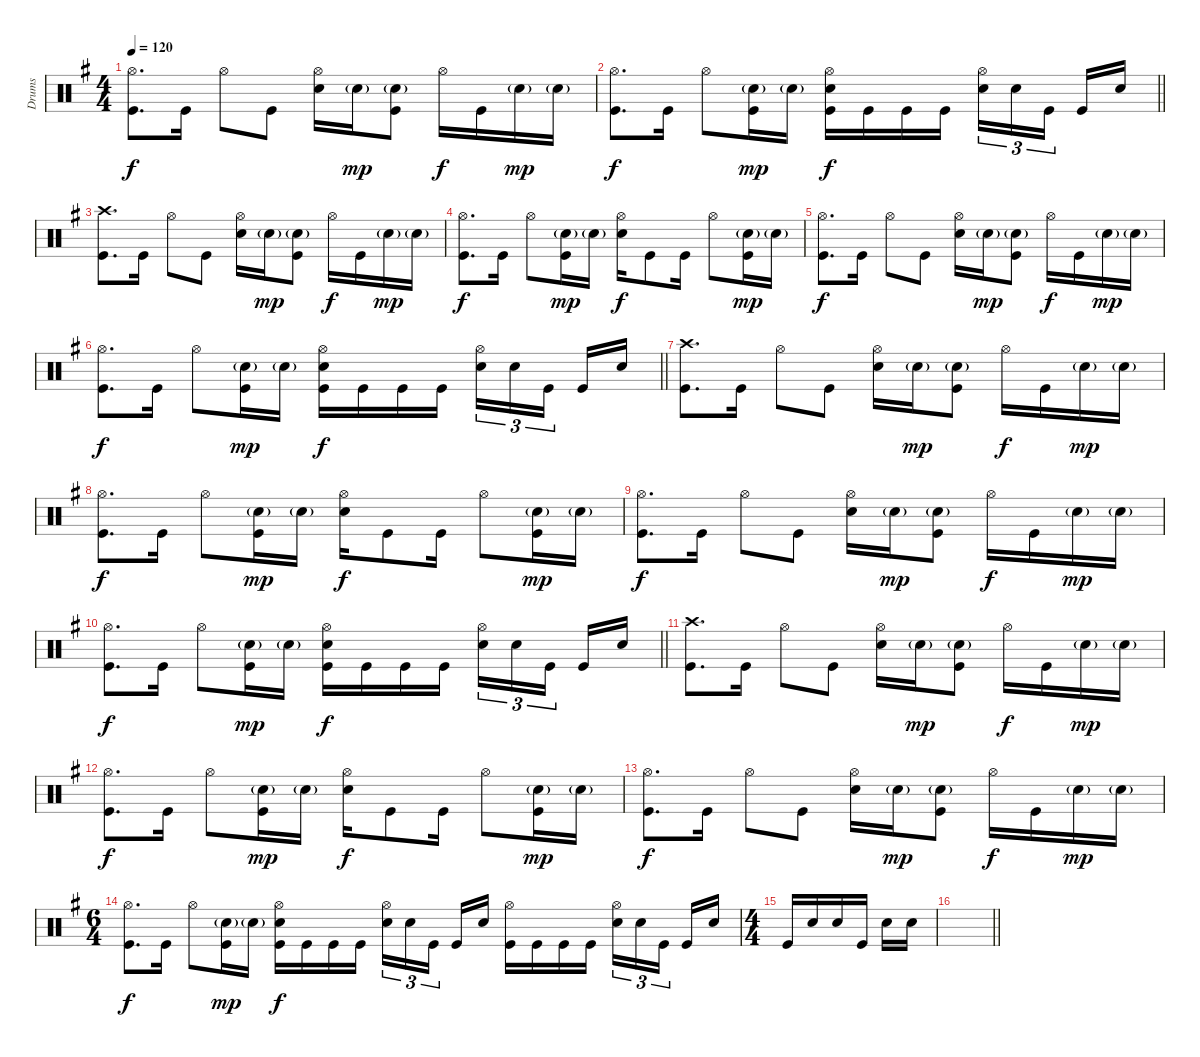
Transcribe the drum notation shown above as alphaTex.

\track ("Drums" "Drums") {instrument percussion}
\staff
\articulation defaults
\ts (4 4)
\tempo 120
\clef neutral
\ks eminor
("Hi-Hat (open)" "Kick (hit)").8{d dy f} "Kick (hit)".16 "Hi-Hat (open)".8 "Kick (hit)".8 ("Hi-Hat (open)" "Electric Snare (hit)").16 "Electric Snare (hit)"{g}.16{dy mp} ("Electric Snare (hit)"{g} "Kick (hit)").8 "Hi-Hat (open)".16{dy f} "Kick (hit)".16 "Electric Snare (hit)"{g}.16{dy mp} "Electric Snare (hit)"{g}.16 |
\barLineRight lightlight
("Hi-Hat (open)" "Kick (hit)").8{d dy f} "Kick (hit)".16 "Hi-Hat (open)".8 ("Electric Snare (hit)"{g} "Kick (hit)").16{dy mp} "Electric Snare (hit)"{g}.16 ("Hi-Hat (open)" "Electric Snare (hit)" "Kick (hit)").16{dy f} "Kick (hit)".16 "Kick (hit)".16 "Kick (hit)".16 ("Hi-Hat (open)" "Electric Snare (hit)").16{tu (3 2)} "Electric Snare (hit)".16{tu (3 2)} "Kick (hit)".16{tu (3 2) beam splitsecondary} "Kick (hit)".16 "Electric Snare (hit)".16 |
("Crash high (hit)" "Kick (hit)").8{d} "Kick (hit)".16 "Hi-Hat (open)".8 "Kick (hit)".8 ("Hi-Hat (open)" "Electric Snare (hit)").16 "Electric Snare (hit)"{g}.16{dy mp} ("Electric Snare (hit)"{g} "Kick (hit)").8 "Hi-Hat (open)".16{dy f} "Kick (hit)".16 "Electric Snare (hit)"{g}.16{dy mp} "Electric Snare (hit)"{g}.16 |
("Hi-Hat (open)" "Kick (hit)").8{d dy f} "Kick (hit)".16 "Hi-Hat (open)".8 ("Electric Snare (hit)"{g} "Kick (hit)").16{dy mp} "Electric Snare (hit)"{g}.16 ("Hi-Hat (open)" "Electric Snare (hit)").16{dy f} "Kick (hit)".8 "Kick (hit)".16 "Hi-Hat (open)".8 ("Electric Snare (hit)"{g} "Kick (hit)").16{dy mp} "Electric Snare (hit)"{g}.16 |
("Hi-Hat (open)" "Kick (hit)").8{d dy f} "Kick (hit)".16 "Hi-Hat (open)".8 "Kick (hit)".8 ("Hi-Hat (open)" "Electric Snare (hit)").16 "Electric Snare (hit)"{g}.16{dy mp} ("Electric Snare (hit)"{g} "Kick (hit)").8 "Hi-Hat (open)".16{dy f} "Kick (hit)".16 "Electric Snare (hit)"{g}.16{dy mp} "Electric Snare (hit)"{g}.16 |
\barLineRight lightlight
("Hi-Hat (open)" "Kick (hit)").8{d dy f} "Kick (hit)".16 "Hi-Hat (open)".8 ("Electric Snare (hit)"{g} "Kick (hit)").16{dy mp} "Electric Snare (hit)"{g}.16 ("Hi-Hat (open)" "Electric Snare (hit)" "Kick (hit)").16{dy f} "Kick (hit)".16 "Kick (hit)".16 "Kick (hit)".16 ("Hi-Hat (open)" "Electric Snare (hit)").16{tu (3 2)} "Electric Snare (hit)".16{tu (3 2)} "Kick (hit)".16{tu (3 2) beam splitsecondary} "Kick (hit)".16 "Electric Snare (hit)".16 |
("Crash high (hit)" "Kick (hit)").8{d} "Kick (hit)".16 "Hi-Hat (open)".8 "Kick (hit)".8 ("Hi-Hat (open)" "Electric Snare (hit)").16 "Electric Snare (hit)"{g}.16{dy mp} ("Electric Snare (hit)"{g} "Kick (hit)").8 "Hi-Hat (open)".16{dy f} "Kick (hit)".16 "Electric Snare (hit)"{g}.16{dy mp} "Electric Snare (hit)"{g}.16 |
("Hi-Hat (open)" "Kick (hit)").8{d dy f} "Kick (hit)".16 "Hi-Hat (open)".8 ("Electric Snare (hit)"{g} "Kick (hit)").16{dy mp} "Electric Snare (hit)"{g}.16 ("Hi-Hat (open)" "Electric Snare (hit)").16{dy f} "Kick (hit)".8 "Kick (hit)".16 "Hi-Hat (open)".8 ("Electric Snare (hit)"{g} "Kick (hit)").16{dy mp} "Electric Snare (hit)"{g}.16 |
("Hi-Hat (open)" "Kick (hit)").8{d dy f} "Kick (hit)".16 "Hi-Hat (open)".8 "Kick (hit)".8 ("Hi-Hat (open)" "Electric Snare (hit)").16 "Electric Snare (hit)"{g}.16{dy mp} ("Electric Snare (hit)"{g} "Kick (hit)").8 "Hi-Hat (open)".16{dy f} "Kick (hit)".16 "Electric Snare (hit)"{g}.16{dy mp} "Electric Snare (hit)"{g}.16 |
\barLineRight lightlight
("Hi-Hat (open)" "Kick (hit)").8{d dy f} "Kick (hit)".16 "Hi-Hat (open)".8 ("Electric Snare (hit)"{g} "Kick (hit)").16{dy mp} "Electric Snare (hit)"{g}.16 ("Hi-Hat (open)" "Electric Snare (hit)" "Kick (hit)").16{dy f} "Kick (hit)".16 "Kick (hit)".16 "Kick (hit)".16 ("Hi-Hat (open)" "Electric Snare (hit)").16{tu (3 2)} "Electric Snare (hit)".16{tu (3 2)} "Kick (hit)".16{tu (3 2) beam splitsecondary} "Kick (hit)".16 "Electric Snare (hit)".16 |
("Crash high (hit)" "Kick (hit)").8{d} "Kick (hit)".16 "Hi-Hat (open)".8 "Kick (hit)".8 ("Hi-Hat (open)" "Electric Snare (hit)").16 "Electric Snare (hit)"{g}.16{dy mp} ("Electric Snare (hit)"{g} "Kick (hit)").8 "Hi-Hat (open)".16{dy f} "Kick (hit)".16 "Electric Snare (hit)"{g}.16{dy mp} "Electric Snare (hit)"{g}.16 |
("Hi-Hat (open)" "Kick (hit)").8{d dy f} "Kick (hit)".16 "Hi-Hat (open)".8 ("Electric Snare (hit)"{g} "Kick (hit)").16{dy mp} "Electric Snare (hit)"{g}.16 ("Hi-Hat (open)" "Electric Snare (hit)").16{dy f} "Kick (hit)".8 "Kick (hit)".16 "Hi-Hat (open)".8 ("Electric Snare (hit)"{g} "Kick (hit)").16{dy mp} "Electric Snare (hit)"{g}.16 |
("Hi-Hat (open)" "Kick (hit)").8{d dy f} "Kick (hit)".16 "Hi-Hat (open)".8 "Kick (hit)".8 ("Hi-Hat (open)" "Electric Snare (hit)").16 "Electric Snare (hit)"{g}.16{dy mp} ("Electric Snare (hit)"{g} "Kick (hit)").8 "Hi-Hat (open)".16{dy f} "Kick (hit)".16 "Electric Snare (hit)"{g}.16{dy mp} "Electric Snare (hit)"{g}.16 |
\ts (6 4)
("Hi-Hat (open)" "Kick (hit)").8{d dy f} "Kick (hit)".16 "Hi-Hat (open)".8 ("Electric Snare (hit)"{g} "Kick (hit)").16{dy mp} "Electric Snare (hit)"{g}.16 ("Hi-Hat (open)" "Electric Snare (hit)" "Kick (hit)").16{dy f} "Kick (hit)".16 "Kick (hit)".16 "Kick (hit)".16 ("Hi-Hat (open)" "Electric Snare (hit)").16{tu (3 2)} "Electric Snare (hit)".16{tu (3 2)} "Kick (hit)".16{tu (3 2) beam splitsecondary} "Kick (hit)".16 "Electric Snare (hit)".16 ("Hi-Hat (open)" "Kick (hit)").16 "Kick (hit)".16 "Kick (hit)".16 "Kick (hit)".16{beam splitsecondary} ("Hi-Hat (open)" "Electric Snare (hit)").16{tu (3 2)} "Electric Snare (hit)".16{tu (3 2)} "Kick (hit)".16{tu (3 2) beam splitsecondary} "Kick (hit)".16 "Electric Snare (hit)".16 |
\ts (4 4)
"Kick (hit)".16 "Electric Snare (hit)".16 "Electric Snare (hit)".16 "Kick (hit)".16 "Electric Snare (hit)".16 "Electric Snare (hit)".16 |
\barLineRight lightlight
